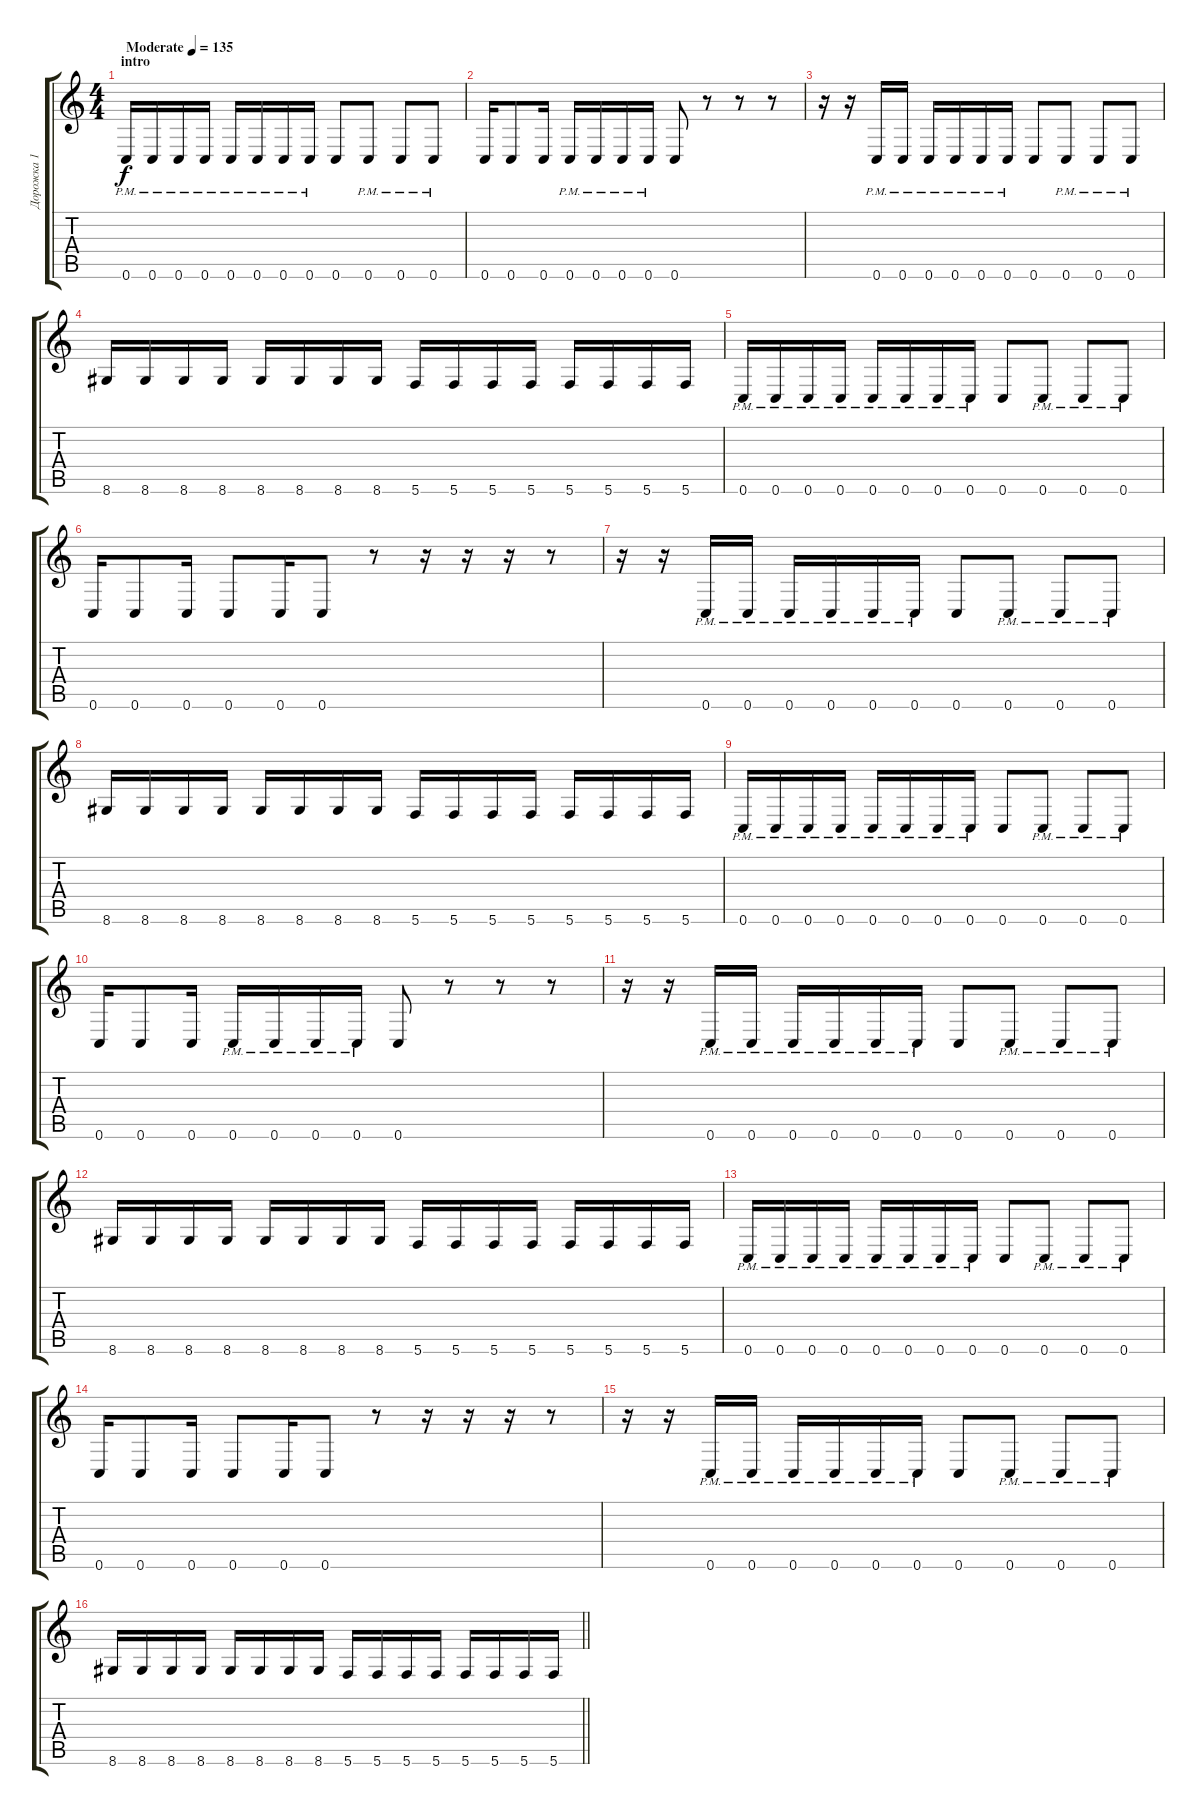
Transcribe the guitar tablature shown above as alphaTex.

\track ("Дорожка 1" "Дорожка 1") {instrument distortionguitar}
\staff {score tabs}
\tuning (D4 A3 F3 C3 G2 C2) {hide}
\ts (4 4)
\section ("" "intro")
\tempo (135 "Moderate")
\clef g2
\ks c
0.6{pm}.16{dy f instrument distortionguitar} 0.6{pm}.16 0.6{pm}.16 0.6{pm}.16 0.6{pm}.16 0.6{pm}.16 0.6{pm}.16 0.6{pm}.16 0.6.8 0.6{pm}.8 0.6{pm}.8 0.6{pm}.8 |
0.6.16 0.6.8 0.6.16 0.6{pm}.16 0.6{pm}.16 0.6{pm}.16 0.6{pm}.16 0.6.8 r.8 r.8 r.8 |
r.16 r.16 0.6{pm}.16 0.6{pm}.16 0.6{pm}.16 0.6{pm}.16 0.6{pm}.16 0.6{pm}.16 0.6.8 0.6{pm}.8 0.6{pm}.8 0.6{pm}.8 |
8.6.16 8.6.16 8.6.16 8.6.16 8.6.16 8.6.16 8.6.16 8.6.16 5.6.16 5.6.16 5.6.16 5.6.16 5.6.16 5.6.16 5.6.16 5.6.16 |
0.6{pm}.16 0.6{pm}.16 0.6{pm}.16 0.6{pm}.16 0.6{pm}.16 0.6{pm}.16 0.6{pm}.16 0.6{pm}.16 0.6.8 0.6{pm}.8 0.6{pm}.8 0.6{pm}.8 |
0.6.16 0.6.8 0.6.16 0.6.8 0.6.16 0.6.8 r.8 r.16 r.16 r.16 r.8 |
r.16 r.16 0.6{pm}.16 0.6{pm}.16 0.6{pm}.16 0.6{pm}.16 0.6{pm}.16 0.6{pm}.16 0.6.8 0.6{pm}.8 0.6{pm}.8 0.6{pm}.8 |
8.6.16 8.6.16 8.6.16 8.6.16 8.6.16 8.6.16 8.6.16 8.6.16 5.6.16 5.6.16 5.6.16 5.6.16 5.6.16 5.6.16 5.6.16 5.6.16 |
0.6{pm}.16 0.6{pm}.16 0.6{pm}.16 0.6{pm}.16 0.6{pm}.16 0.6{pm}.16 0.6{pm}.16 0.6{pm}.16 0.6.8 0.6{pm}.8 0.6{pm}.8 0.6{pm}.8 |
0.6.16 0.6.8 0.6.16 0.6{pm}.16 0.6{pm}.16 0.6{pm}.16 0.6{pm}.16 0.6.8 r.8 r.8 r.8 |
r.16 r.16 0.6{pm}.16 0.6{pm}.16 0.6{pm}.16 0.6{pm}.16 0.6{pm}.16 0.6{pm}.16 0.6.8 0.6{pm}.8 0.6{pm}.8 0.6{pm}.8 |
8.6.16 8.6.16 8.6.16 8.6.16 8.6.16 8.6.16 8.6.16 8.6.16 5.6.16 5.6.16 5.6.16 5.6.16 5.6.16 5.6.16 5.6.16 5.6.16 |
0.6{pm}.16 0.6{pm}.16 0.6{pm}.16 0.6{pm}.16 0.6{pm}.16 0.6{pm}.16 0.6{pm}.16 0.6{pm}.16 0.6.8 0.6{pm}.8 0.6{pm}.8 0.6{pm}.8 |
0.6.16 0.6.8 0.6.16 0.6.8 0.6.16 0.6.8 r.8 r.16 r.16 r.16 r.8 |
r.16 r.16 0.6{pm}.16 0.6{pm}.16 0.6{pm}.16 0.6{pm}.16 0.6{pm}.16 0.6{pm}.16 0.6.8 0.6{pm}.8 0.6{pm}.8 0.6{pm}.8 |
\barLineRight lightlight
8.6.16 8.6.16 8.6.16 8.6.16 8.6.16 8.6.16 8.6.16 8.6.16 5.6.16 5.6.16 5.6.16 5.6.16 5.6.16 5.6.16 5.6.16 5.6.16
